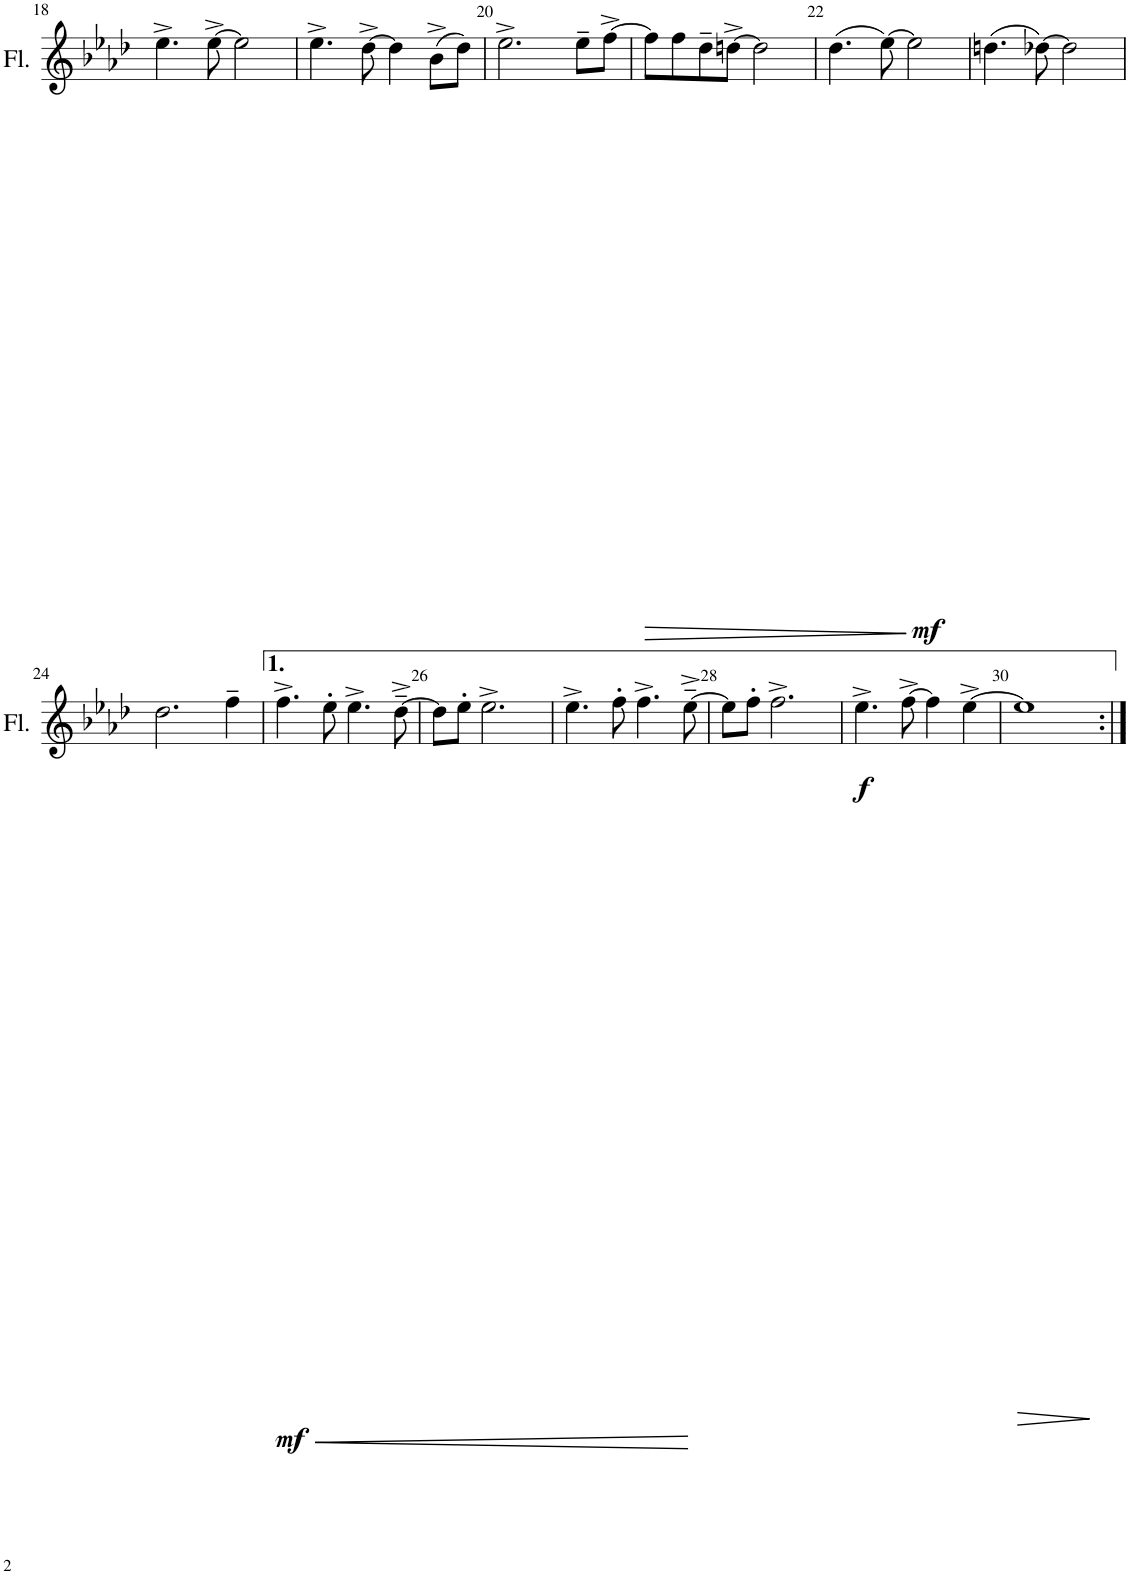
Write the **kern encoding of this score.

**kern	**dynam
*part1	*part1
*staff1	*staff1
*I"Flute	*
*I'Fl.	*
!!LO:PB:g=z
*clefG2	*
*k[b-e-a-d-]	*
*M4/4	*
=18	=18
4.ee-^\	.
[8ee-^\	.
2ee-\]	.
=19	=19
4.ee-^\	.
[8dd-^\	.
4dd-\]	.
(8b-^\L	.
8dd-\J)	.
=20	=20
2.ee-^\	.
8ee-~\L	.
[8ff^\J	.
=21	=21
!	!LO:HP:b
8ff\L]	>
8ff\	.
8dd-~\	.
[8ddn^\J	.
2dd\]	.
.	]
=22	=22
!	!LO:DY:b
(4.dd-\	mf
[8ee-\)	.
2ee-\]	.
=23	=23
(4.ddn\	.
[8dd-X\)	.
2dd-\]	.
!!LO:LB:g=z
=24	=24
2.dd-\	.
4ff~\	.
=25	=25
!	!LO:HP:b
!	!LO:DY:n=1:b
4.ff^\	< mf
8ee-'\	.
4.ee-^\	.
[8dd-~^\	.
.	[
=26	=26
8dd-\L]	.
8ee-'\J	.
2.ee-^\	.
=27	=27
4.ee-^\	.
8ff'\	.
4.ff^\	.
[8ee-~^\	.
=28	=28
8ee-\L]	.
8ff'\J	.
2.ff^\	.
=29	=29
!	!LO:DY:b
4.ee-^\	f
[8ff^\	.
4ff\]	.
[4ee-^\	.
=30	=30
!	!LO:HP:b
1ee-]	>
.	]
=:|!	=:|!
*-	*-
